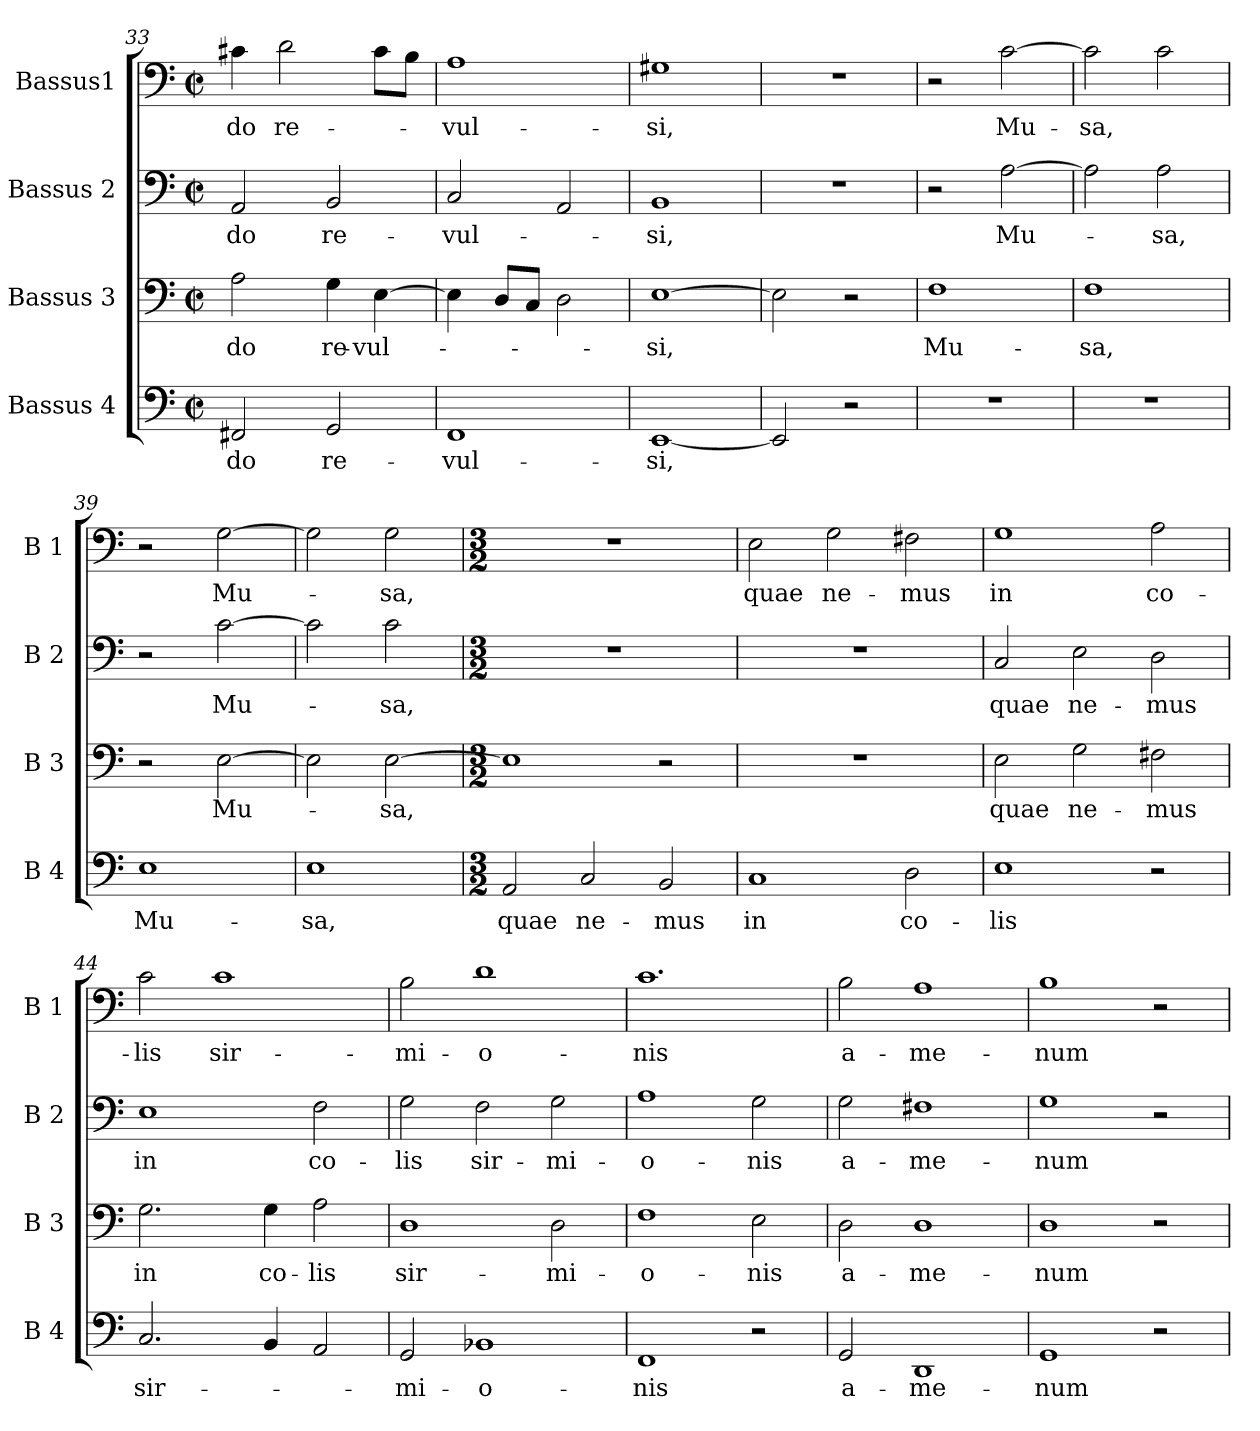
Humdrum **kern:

**kern	**text	**kern	**text	**kern	**text	**kern	**text
*part4	*part4	*part3	*part3	*part2	*part2	*part1	*part1
*staff4	*staff4	*staff3	*staff3	*staff2	*staff2	*staff1	*staff1
*I"Bassus 4	*	*I"Bassus 3	*	*I"Bassus 2	*	*I"Bassus1	*
*I'B 4	*	*I'B 3	*	*I'B 2	*	*I'B 1	*
!!LO:LB:g=z
*clefF4	*	*clefF4	*	*clefF4	*	*clefF4	*
*k[]	*	*k[]	*	*k[]	*	*k[]	*
*C:	*	*C:	*	*C:	*	*C:	*
*M2/2	*	*M2/2	*	*M2/2	*	*M2/2	*
*met(c|)	*	*met(c|)	*	*met(c|)	*	*met(c|)	*
=33	=33	=33	=33	=33	=33	=33	=33
2FF#X/	-do	2A\	-do	2AA/	-do	4c#X\	-do
.	.	.	.	.	.	2d\	re-
2GG/	re-	4G\	re-	2BB/	re-	.	.
.	.	[4E\	-vul-	.	.	8c#\L	.
.	.	.	.	.	.	8B\J	.
=34	=34	=34	=34	=34	=34	=34	=34
1FF	-vul-	4E\]	.	2C/	-vul-	1A	-vul-
.	.	8D/L	.	.	.	.	.
.	.	8C/J	.	.	.	.	.
.	.	2D\	.	2AA/	.	.	.
=35	=35	=35	=35	=35	=35	=35	=35
[1EE	-si,	[1E	-si,	1BB	-si,	1G#X	-si,
=36	=36	=36	=36	=36	=36	=36	=36
2EE/]	.	2E\]	.	1r	.	1r	.
2r	.	2r	.	.	.	.	.
=37	=37	=37	=37	=37	=37	=37	=37
1r	.	1F	Mu-	2r	.	2r	.
.	.	.	.	[2A\	Mu-	[2c\	Mu-
=38	=38	=38	=38	=38	=38	=38	=38
1r	.	1F	-sa,	2A\]	.	2c\]	-sa,
.	.	.	.	2A\	-sa,	2c\	.
=39	=39	=39	=39	=39	=39	=39	=39
1E	Mu-	2r	.	2r	.	2r	.
.	.	[2E\	Mu-	[2c\	Mu-	[2G\	Mu-
!!LO:LB:g=z
=40	=40	=40	=40	=40	=40	=40	=40
1E	-sa,	2E\]	.	2c\]	.	2G\]	.
.	.	[2E\	-sa,	2c\	-sa,	2G\	-sa,
=41	=41	=41	=41	=41	=41	=41	=41
*M3/2	*	*M3/2	*	*M3/2	*	*M3/2	*
2AA/	quae	1E]	.	1.r	.	1.r	.
2C/	ne-	.	.	.	.	.	.
2BB/	-mus	2r	.	.	.	.	.
=42	=42	=42	=42	=42	=42	=42	=42
1C	in	1.r	.	1.r	.	2E\	quae
.	.	.	.	.	.	2G\	ne-
2D\	co-	.	.	.	.	2F#X\	-mus
=43	=43	=43	=43	=43	=43	=43	=43
1E	-lis	2E\	quae	2C/	quae	1G	in
.	.	2G\	ne-	2E\	ne-	.	.
2r	.	2F#X\	-mus	2D\	-mus	2A\	co-
=44	=44	=44	=44	=44	=44	=44	=44
2.C/	sir-	2.G\	in	1E	in	2c\	-lis
.	.	.	.	.	.	1c	sir-
4BB/	.	4G\	co-	.	.	.	.
2AA/	.	2A\	-lis	2F\	co-	.	.
=45	=45	=45	=45	=45	=45	=45	=45
2GG/	-mi-	1D	sir-	2G\	-lis	2B\	-mi-
1BB-X	-o-	.	.	2F\	sir-	1d	-o-
.	.	2D\	-mi-	2G\	-mi-	.	.
=46	=46	=46	=46	=46	=46	=46	=46
1FF	-nis	1F	-o-	1A	-o-	1.c	-nis
2r	.	2E\	-nis	2G\	-nis	.	.
!!LO:PB:g=z
=47	=47	=47	=47	=47	=47	=47	=47
2GG/	a-	2D\	a-	2G\	a-	2B\	a-
1DD	-me-	1D	-me-	1F#X	-me-	1A	-me-
=48	=48	=48	=48	=48	=48	=48	=48
1GG	-num	1D	-num	1G	-num	1B	-num
2r	.	2r	.	2r	.	2r	.
=	=	=	=	=	=	=	=
*-	*-	*-	*-	*-	*-	*-	*-
